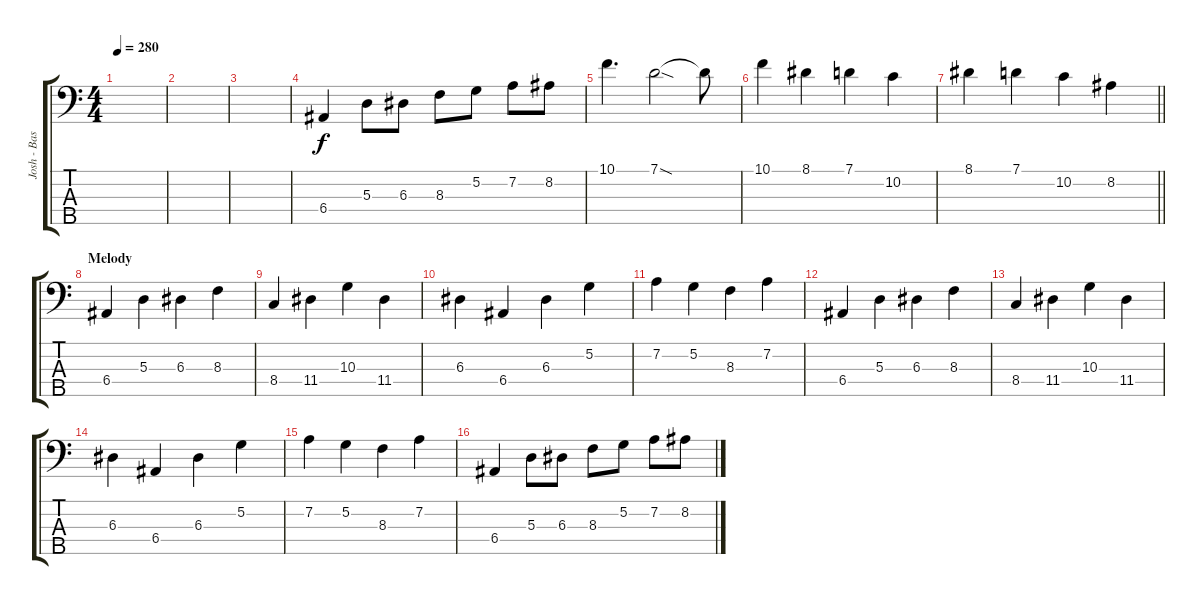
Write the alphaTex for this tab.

\track ("Josh - Bass" "Josh - Bas") {instrument electricbassfinger}
\staff {score tabs}
\tuning (G2 D2 A1 E1 B0) {hide}
\ts (4 4)
\tempo 280
\clef f4
\ks c
|
|
|
6.4.4 5.3.8 6.3.8 8.3.8 5.2.8 7.2.8 8.2.8 |
10.1.4{d} 7.1{sod}.2 7.1{t}.8 |
10.1.4 8.1.4 7.1.4 10.2.4 |
\barLineRight lightlight
8.1.4 7.1.4 10.2.4 8.2.4 |
\section ("" "Melody")
6.4.4 5.3.4 6.3.4 8.3.4 |
8.4.4 11.4.4 10.3.4 11.4.4 |
6.3.4 6.4.4 6.3.4 5.2.4 |
7.2.4 5.2.4 8.3.4 7.2.4 |
6.4.4 5.3.4 6.3.4 8.3.4 |
8.4.4 11.4.4 10.3.4 11.4.4 |
6.3.4 6.4.4 6.3.4 5.2.4 |
7.2.4 5.2.4 8.3.4 7.2.4 |
6.4.4 5.3.8 6.3.8 8.3.8 5.2.8 7.2.8 8.2.8
